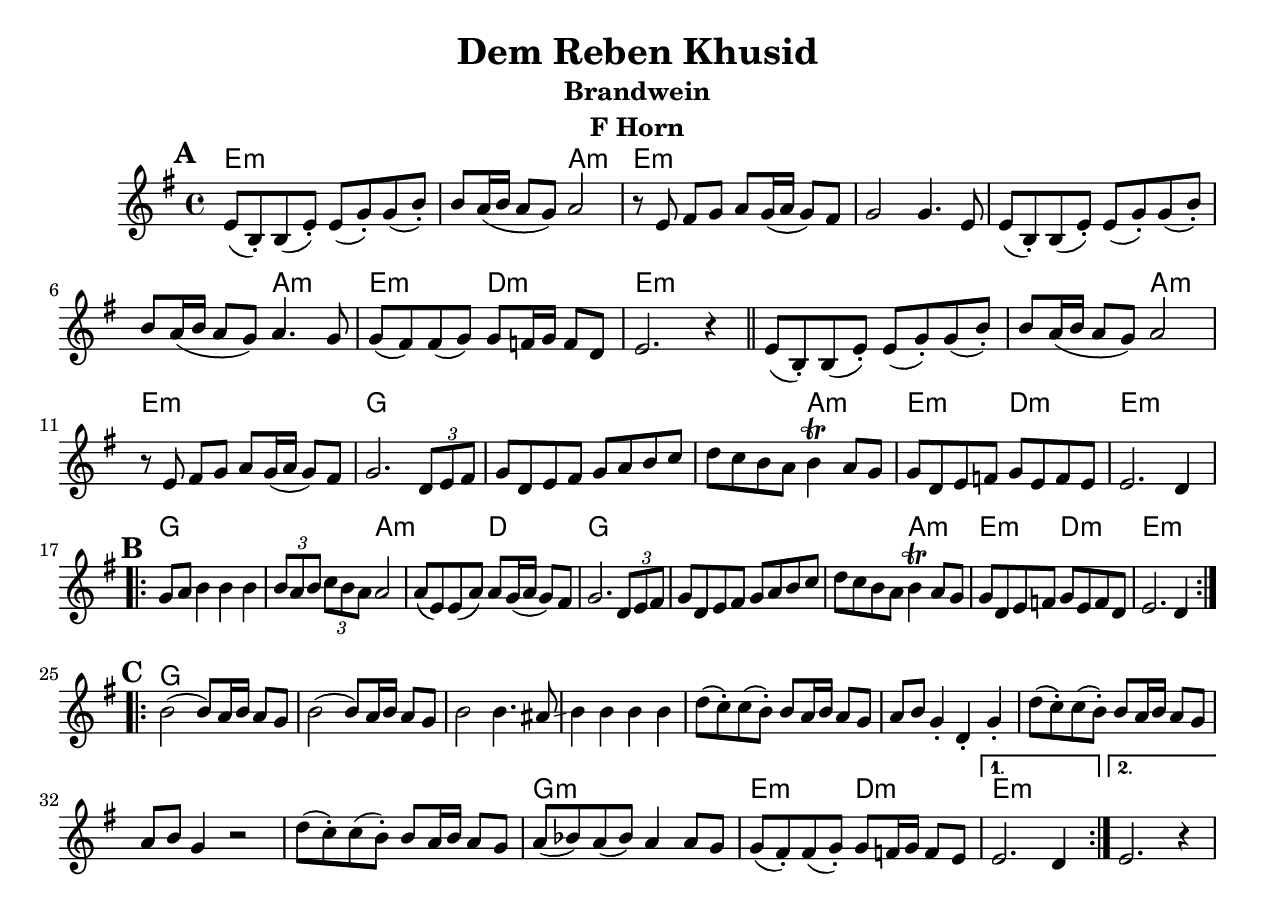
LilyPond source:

\version "2.18.0"
\include "english.ly"
\pointAndClickOff
\paper{
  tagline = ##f
  print-all-headers = ##t
  #(set-paper-size "letter")
}
date = #(strftime "%d-%m-%Y" (localtime (current-time)))

%\markup{ \italic{ " Updated " \date  }  }

%\markup{ Got something to say? }

global = {
  \clef treble
  \key e \minor
  \time 4/4
  \set Score.markFormatter = \version "2.18.0"#format-mark-box-alphabet
}

%#################################### Melody ########################
melody = \relative c' {
  \global
  %\partial 16*3 a16 d f   %lead in notes
  \mark \default
  e8 (b-.) b (e-.) e(g-.) g(b-.)  |
  b8 a16(b a8 g) a2
  r8 e fs [g ]a g16( a g8 ) fs |
  g2 g4. e8
  \version "2.18.0"
  e8 (b-.) b (e-.) e(g-.) g(b-.)  |
  b8 a16(b a8 g) a4. g8|
  g8(fs) fs(g) g f16 g f8 d
  e2. r4 \bar "||"

  e8 (b-.) b (e-.) e(g-.) g(b-.)  |
  b8 a16(b a8 g) a2
  r8 e fs [g ]a g16( a g8 ) fs |
  g2. \tuplet 3/2 {d8 e fs}|

  g8 d e fs g a b c
  d8 c b a b4\trill a8 g|
  g8 d e f g e f e
  e2. d4
  \break
  \repeat volta 2{
    \mark \default
    g8 a b4 b b
    \tuplet 3/2 {b8 a b} \tuplet 3/2{c b a} a2|
    a8(e) e(a) a g16( a g8) fs|
    g2. \tuplet 3/2{d8 e fs}
    g8 d e fs g a b c

    d8 c b a b4 \trill a8 g
    g8 d e f g e f d
    e2. d4

  }
  \break

  \repeat volta 2{
    \mark \default
    \repeat unfold 2{
      b'2(b8) a16 b a8 g|
    }

    b2 b4.\glissando as8-  %slide stuff
    \glissando
    b4 b b b
    d8(c-.) c(b-.) b a16 b a8 g|
    a8 b g4-. d-. g-.

    d'8(c-.) c(b-.) b a16 b a8 g|
    a8 b g4 r2
    d'8(c-.) c(b-.) b a16 b a8 g|
    a8(bf) a(bf) a4 a8 g
    g8(fs-.) fs (g-.) g f16 g f8 e

  }

  \alternative { {e2. d4 }{e2. r4 } }

}
%################################# Lyrics #####################
%\addlyrics{  }
%################################# Chords #######################
harmonies = \chordmode {
  e2*3:m
  a2:m
  e2*7:m
  a2:m
  e2:m d2:m
  e2*5:m  %bar
  a2:m
  e1:m
  g2*5
  a2:m
  e2:m
  d2:m
  e1:m
  %B section
  g2*3
  a2*2:m
  d2
  g2*5
  a2:m
  e2:m
  d2:m
  e1:m
  %last section
  g1*9
  g1:m
  e2:m
  d2:m
  e1*2:m
  %end section
}

\score {
  <<
    \new ChordNames {
      \set chordChanges = ##f
      \harmonies
    }
    \new Staff
    \melody
  >>
  \header{
    title= "Dem Reben Khusid"
    subtitle="Brandwein"
    composer= ""
    instrument = "F Horn"
    arranger=  ""
  }
  \layout{indent = 1.0\cm}
  \midi {
    \tempo 4 = 120

    % \midi { }
  }
}
%{
  % more verses:
  \markup{}
  \markup {
  \fill-line {
  \hspace #0.1 % distance from lefempire plan copay code dt margin
  \column {
  \line { "1."
  \column {
  ""
  }
  }
  \hspace #0.2 % vertical distance between verses
  \line { "2."
  \column {
  ""
  }
  }
  }
  \hspace #0.1  % horiz. distance between columns
  \column {
  \line { "3."
  \column {
  ""
  }
  }
  \hspace #0.2 % distance between verses
  \line { "4."
  \column {
  ""
  }
  }
  }
  \hspace #0.1 % distance to right margin
  }
  }

%}
